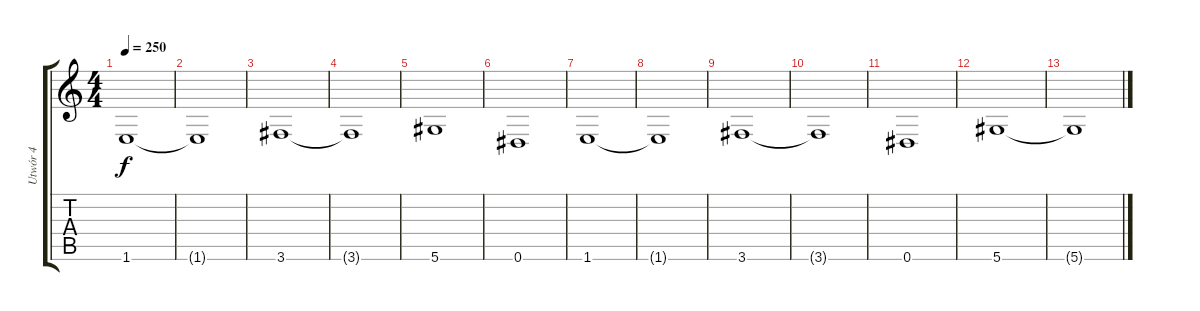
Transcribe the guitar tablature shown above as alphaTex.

\track ("Utwór 4" "Utwór 4") {instrument electricbasspick}
\staff {score tabs}
\tuning (Eb4 Bb3 Gb3 Db3 Ab2 Eb2) {hide}
\ts (4 4)
\tempo 250
\clef g2
\ks c
1.6.1{dy f} |
1.6{t}.1 |
3.6.1 |
3.6{t}.1 |
5.6.1 |
0.6.1 |
1.6.1 |
1.6{t}.1 |
3.6.1 |
3.6{t}.1 |
0.6.1 |
5.6.1 |
5.6{t}.1
